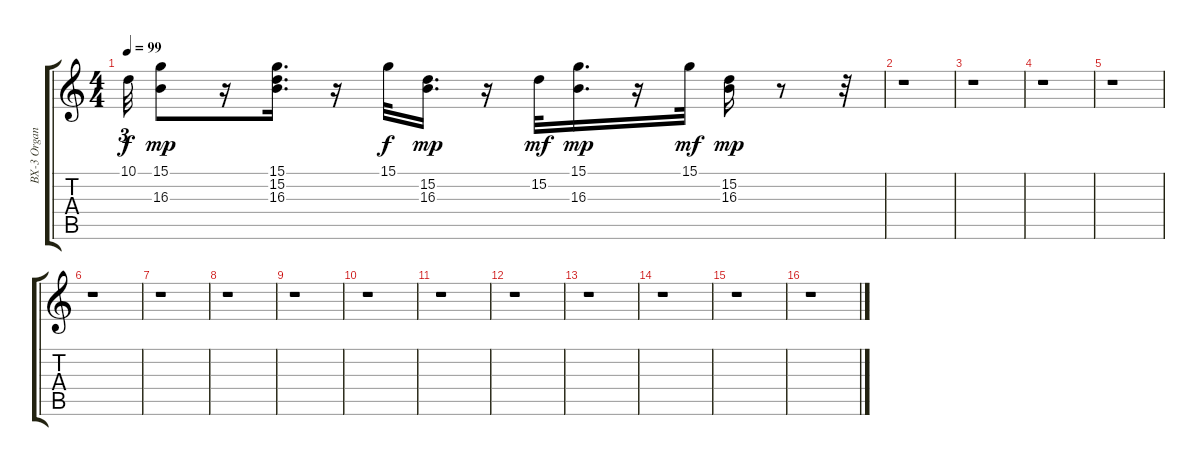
\track ("BX-3 Organ" "BX-3 Organ") {instrument rockorgan}
\staff {score tabs}
\tuning (E4 B3 G3 D3 A2 E2) {hide}
\ts (4 4)
\tempo 99
\clef g2
\ks c
10.1{t}.32{tu (3 2) dy f} (15.1 16.3).8{dy mp} r.16 (15.1 15.2 16.3).16{d balance 12} r.16 15.1.32{dy f balance 4} (15.2 16.3).16{d dy mp} r.16 15.2.32{dy mf balance 12} (15.1 16.3).16{d dy mp} r.16 15.1.32{dy mf balance 4} (15.2 16.3).16{dy mp} r.8 r.32 |
r.1 |
r.1 |
r.1 |
r.1 |
r.1 |
r.1 |
r.1 |
r.1 |
r.1 |
r.1 |
r.1 |
r.1 |
r.1 |
r.1 |
r.1
